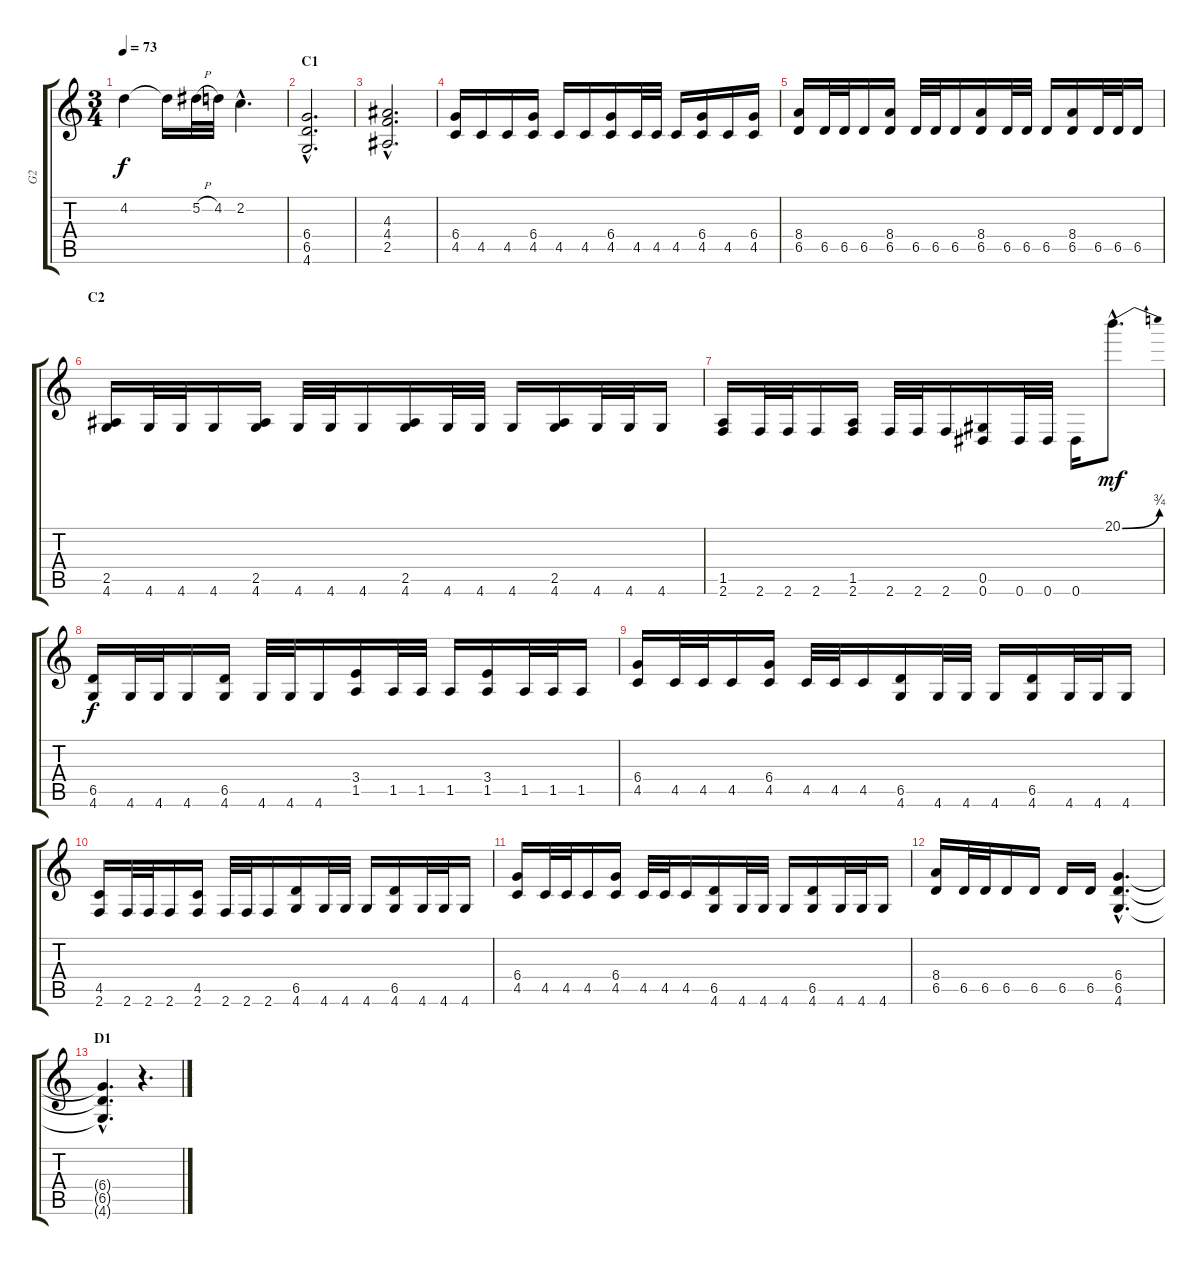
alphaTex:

\track ("G2" "G2") {instrument overdrivenguitar}
\staff {score tabs}
\tuning (Eb4 Bb3 Gb3 Db3 Ab2 Eb2) {hide}
\ts (3 4)
\tempo 73
\clef g2
\ks c
4.2.4{dy f} 4.2{t}.16 5.2{h}.32 4.2.32 2.2{hac}.4{d} |
\section ("" "C1")
(6.4{hac} 6.5{hac} 4.6{hac}).2{d} |
(4.3{hac} 4.4{hac} 2.5{hac}).2{d} |
(6.4 4.5).16 4.5.16 4.5.16 (6.4 4.5).16 4.5.16 4.5.16 (6.4 4.5).16 4.5.32 4.5.32 4.5.16 (6.4 4.5).16 4.5.16 (6.4 4.5).16 |
(8.4 6.5).16 6.5.32 6.5.32 6.5.16 (8.4 6.5).16 6.5.32 6.5.32 6.5.16 (8.4 6.5).16 6.5.32 6.5.32 6.5.16 (8.4 6.5).16 6.5.32 6.5.32 6.5.16 |
\section ("" "C2")
(2.5 4.6).16 4.6.32 4.6.32 4.6.16 (2.5 4.6).16 4.6.32 4.6.32 4.6.16 (2.5 4.6).16 4.6.32 4.6.32 4.6.16 (2.5 4.6).16 4.6.32 4.6.32 4.6.16 |
(1.5 2.6).16 2.6.32 2.6.32 2.6.16 (1.5 2.6).16 2.6.32 2.6.32 2.6.16 (0.5 0.6).16 0.6.32 0.6.32 0.6.16 20.1{be (bend 0 0 60 3) hac}.8{d dy mf} |
(6.5 4.6).16{dy f} 4.6.32 4.6.32 4.6.16 (6.5 4.6).16 4.6.32 4.6.32 4.6.16 (3.4 1.5).16 1.5.32 1.5.32 1.5.16 (3.4 1.5).16 1.5.32 1.5.32 1.5.16 |
(6.4 4.5).16 4.5.32 4.5.32 4.5.16 (6.4 4.5).16 4.5.32 4.5.32 4.5.16 (6.5 4.6).16 4.6.32 4.6.32 4.6.16 (6.5 4.6).16 4.6.32 4.6.32 4.6.16 |
(4.5 2.6).16 2.6.32 2.6.32 2.6.16 (4.5 2.6).16 2.6.32 2.6.32 2.6.16 (6.5 4.6).16 4.6.32 4.6.32 4.6.16 (6.5 4.6).16 4.6.32 4.6.32 4.6.16 |
(6.4 4.5).16 4.5.32 4.5.32 4.5.16 (6.4 4.5).16 4.5.32 4.5.32 4.5.16 (6.5 4.6).16 4.6.32 4.6.32 4.6.16 (6.5 4.6).16 4.6.32 4.6.32 4.6.16 |
(8.4 6.5).16 6.5.32 6.5.32 6.5.16 6.5.16 6.5.16 6.5.16 (6.4{hac} 6.5{hac} 4.6{hac}).4{d volume 0} |
\section ("" "D1")
(6.4{hac t} 6.5{hac t} 4.6{hac t}).4{d} r.4{d}
